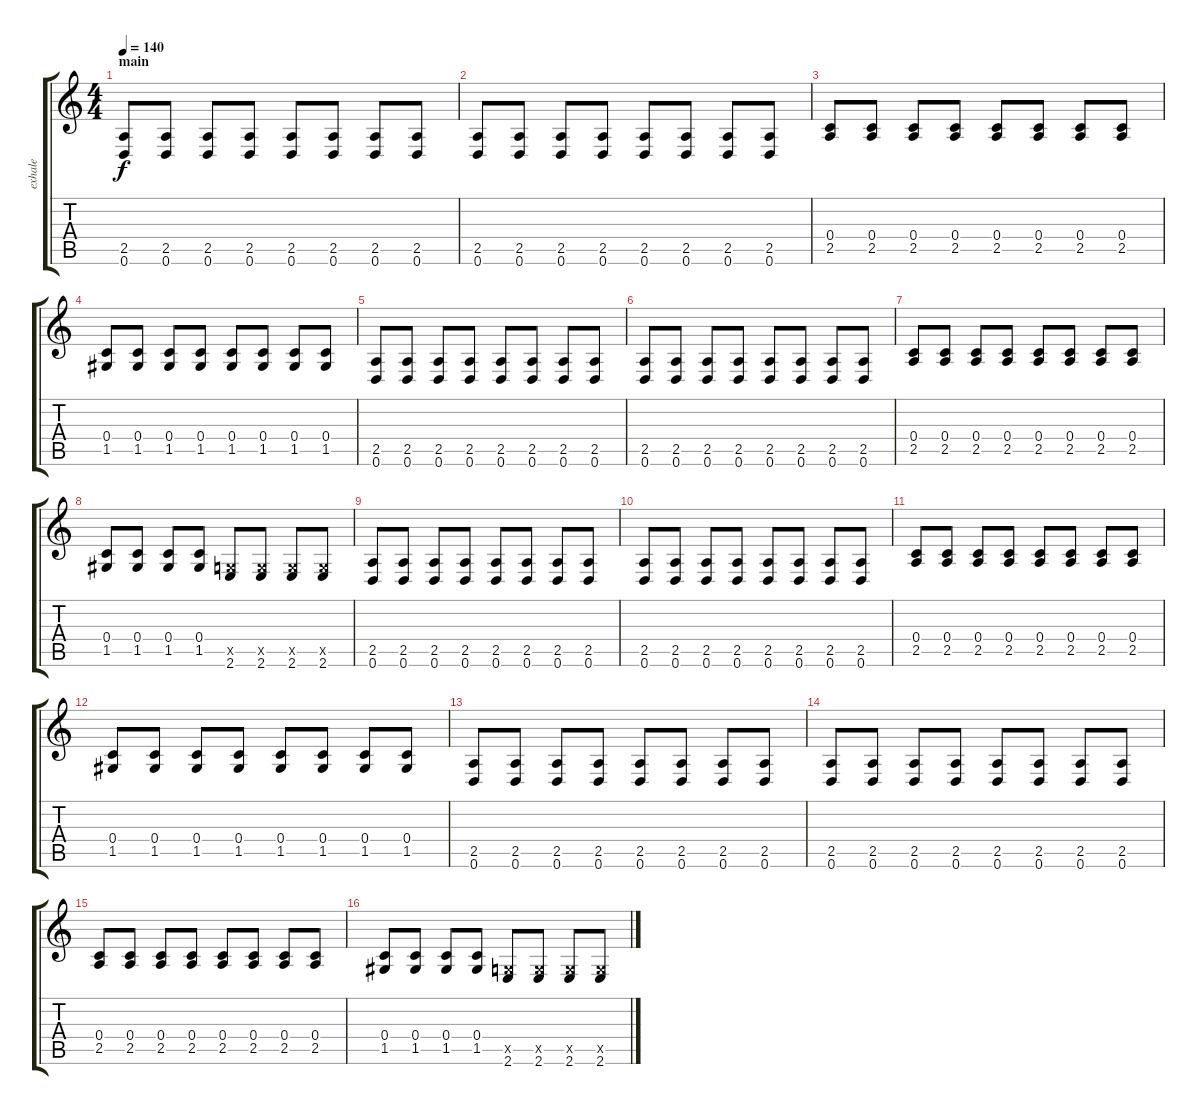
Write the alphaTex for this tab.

\track ("exhale" "exhale") {instrument distortionguitar}
\staff {score tabs}
\tuning (D4 A3 F3 C3 G2 D2) {hide}
\ts (4 4)
\section ("" "main")
\tempo 140
\clef g2
\ks c
(2.5 0.6).8{dy f} (2.5 0.6).8 (2.5 0.6).8 (2.5 0.6).8 (2.5 0.6).8 (2.5 0.6).8 (2.5 0.6).8 (2.5 0.6).8 |
(2.5 0.6).8 (2.5 0.6).8 (2.5 0.6).8 (2.5 0.6).8 (2.5 0.6).8 (2.5 0.6).8 (2.5 0.6).8 (2.5 0.6).8 |
(0.4 2.5).8 (0.4 2.5).8 (0.4 2.5).8 (0.4 2.5).8 (0.4 2.5).8 (0.4 2.5).8 (0.4 2.5).8 (0.4 2.5).8 |
(0.4 1.5).8 (0.4 1.5).8 (0.4 1.5).8 (0.4 1.5).8 (0.4 1.5).8 (0.4 1.5).8 (0.4 1.5).8 (0.4 1.5).8 |
(2.5 0.6).8 (2.5 0.6).8 (2.5 0.6).8 (2.5 0.6).8 (2.5 0.6).8 (2.5 0.6).8 (2.5 0.6).8 (2.5 0.6).8 |
(2.5 0.6).8 (2.5 0.6).8 (2.5 0.6).8 (2.5 0.6).8 (2.5 0.6).8 (2.5 0.6).8 (2.5 0.6).8 (2.5 0.6).8 |
(0.4 2.5).8 (0.4 2.5).8 (0.4 2.5).8 (0.4 2.5).8 (0.4 2.5).8 (0.4 2.5).8 (0.4 2.5).8 (0.4 2.5).8 |
(0.4 1.5).8 (0.4 1.5).8 (0.4 1.5).8 (0.4 1.5).8 (0.5{x} 2.6).8 (0.5{x} 2.6).8 (0.5{x} 2.6).8 (0.5{x} 2.6).8 |
(2.5 0.6).8 (2.5 0.6).8 (2.5 0.6).8 (2.5 0.6).8 (2.5 0.6).8 (2.5 0.6).8 (2.5 0.6).8 (2.5 0.6).8 |
(2.5 0.6).8 (2.5 0.6).8 (2.5 0.6).8 (2.5 0.6).8 (2.5 0.6).8 (2.5 0.6).8 (2.5 0.6).8 (2.5 0.6).8 |
(0.4 2.5).8 (0.4 2.5).8 (0.4 2.5).8 (0.4 2.5).8 (0.4 2.5).8 (0.4 2.5).8 (0.4 2.5).8 (0.4 2.5).8 |
(0.4 1.5).8 (0.4 1.5).8 (0.4 1.5).8 (0.4 1.5).8 (0.4 1.5).8 (0.4 1.5).8 (0.4 1.5).8 (0.4 1.5).8 |
(2.5 0.6).8 (2.5 0.6).8 (2.5 0.6).8 (2.5 0.6).8 (2.5 0.6).8 (2.5 0.6).8 (2.5 0.6).8 (2.5 0.6).8 |
(2.5 0.6).8 (2.5 0.6).8 (2.5 0.6).8 (2.5 0.6).8 (2.5 0.6).8 (2.5 0.6).8 (2.5 0.6).8 (2.5 0.6).8 |
(0.4 2.5).8 (0.4 2.5).8 (0.4 2.5).8 (0.4 2.5).8 (0.4 2.5).8 (0.4 2.5).8 (0.4 2.5).8 (0.4 2.5).8 |
(0.4 1.5).8 (0.4 1.5).8 (0.4 1.5).8 (0.4 1.5).8 (0.5{x} 2.6).8 (0.5{x} 2.6).8 (0.5{x} 2.6).8 (0.5{x} 2.6).8
